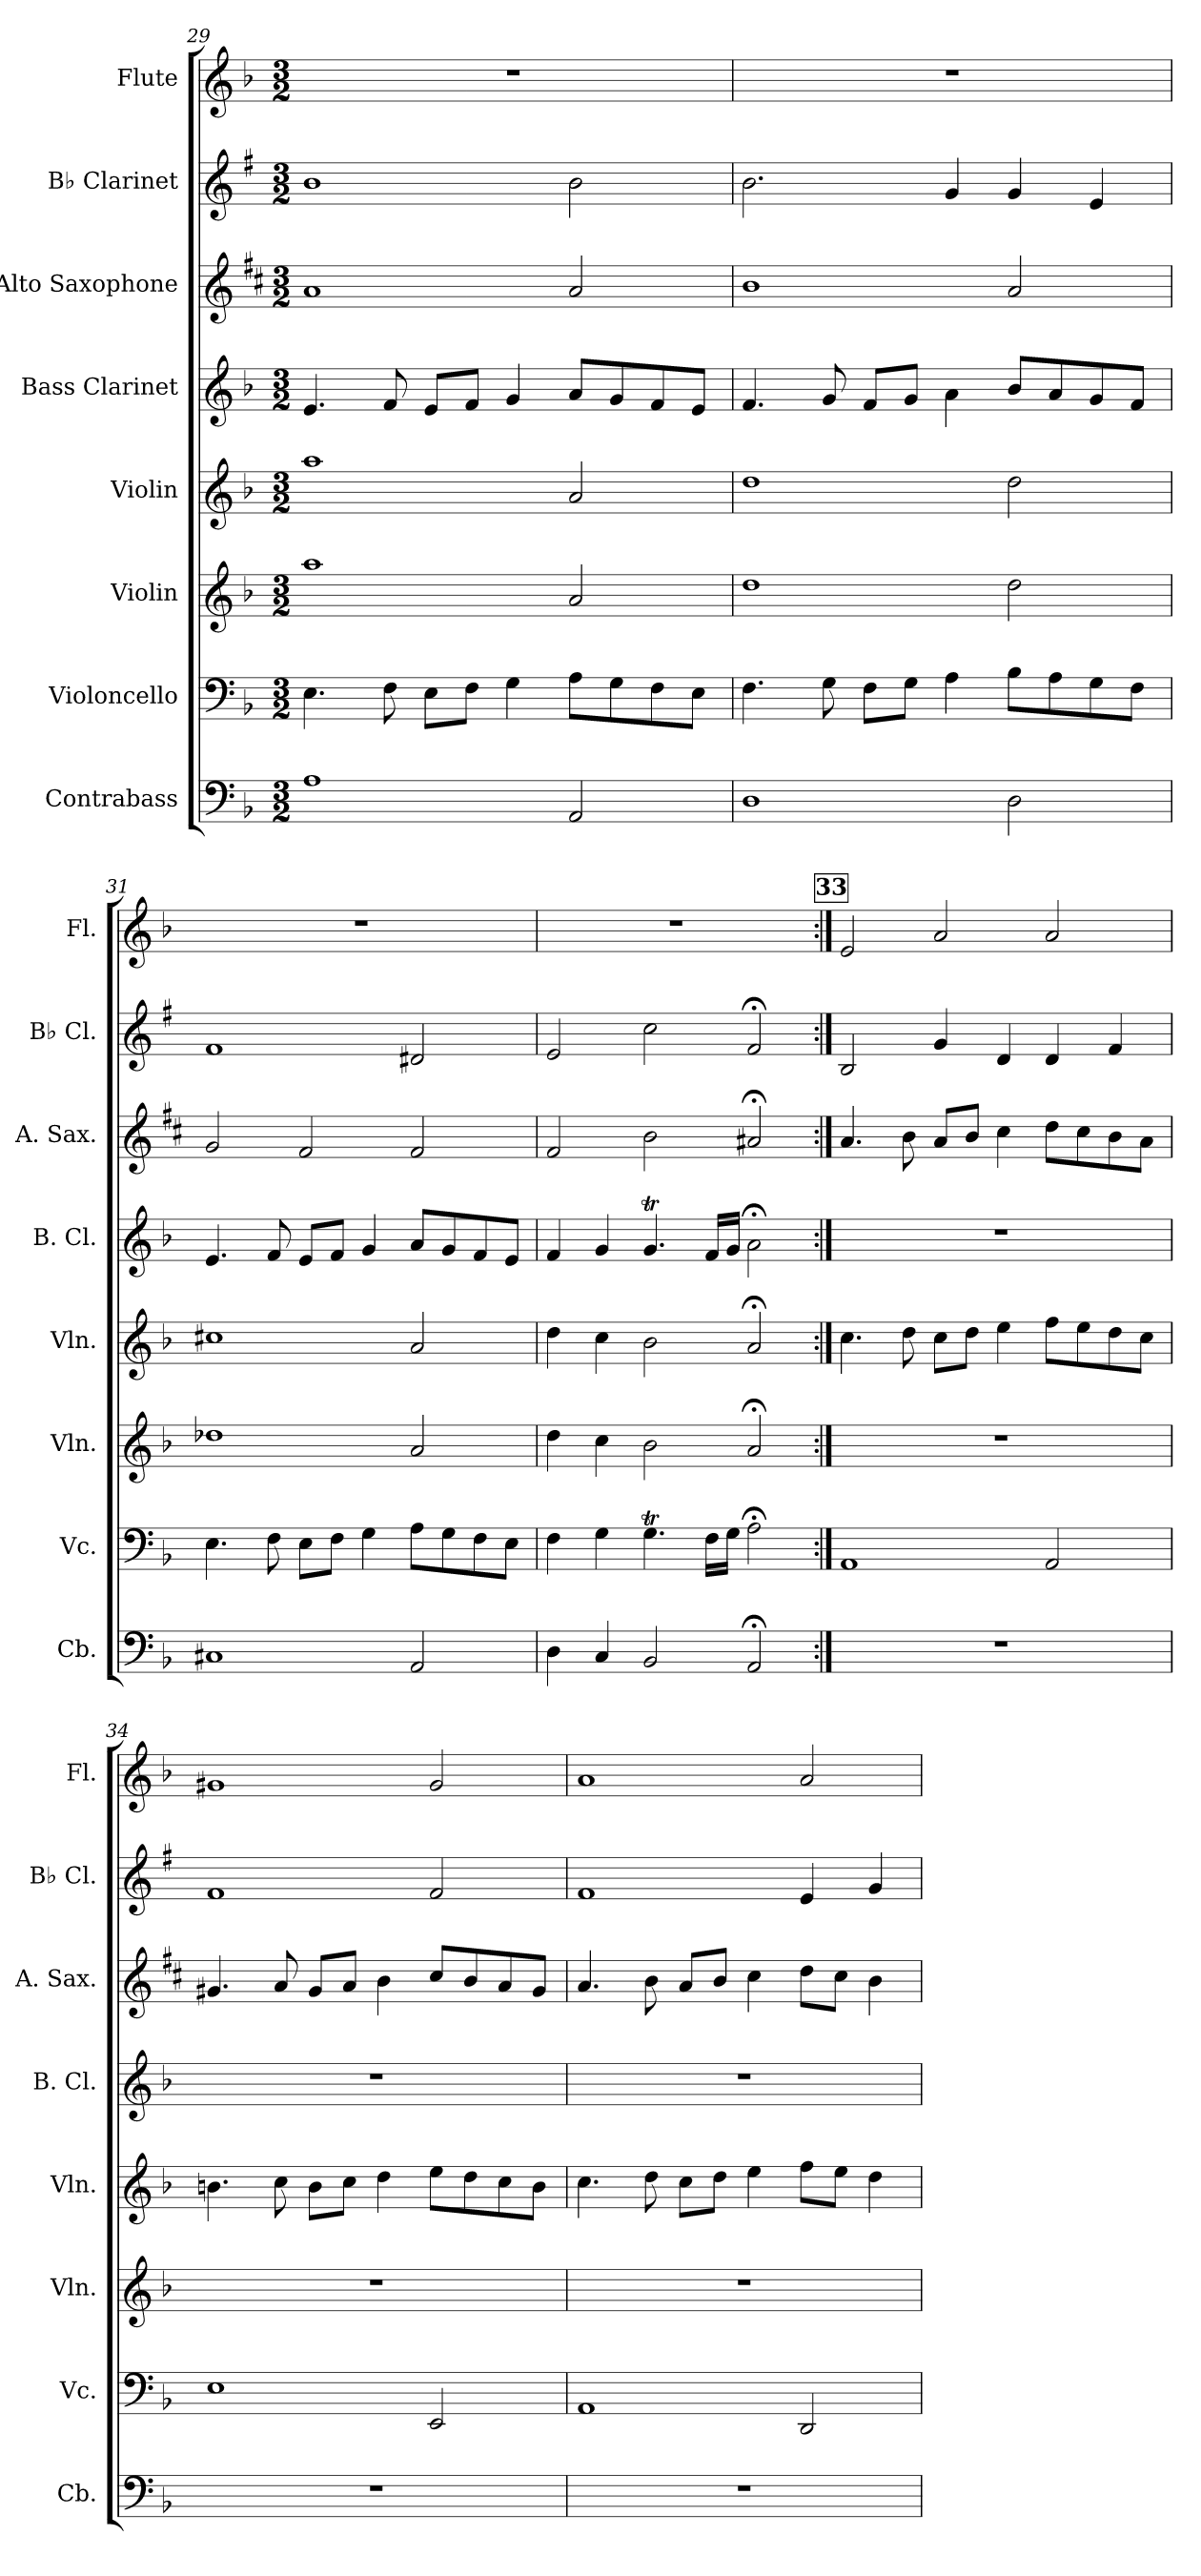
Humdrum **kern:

**kern	**kern	**kern	**kern	**kern	**kern	**kern	**kern
*part8	*part7	*part6	*part5	*part4	*part3	*part2	*part1
*staff8	*staff7	*staff6	*staff5	*staff4	*staff3	*staff2	*staff1
*I"Contrabass	*I"Violoncello	*I"Violin	*I"Violin	*I"Bass Clarinet	*I"Alto Saxophone	*I"B♭ Clarinet	*I"Flute
*I'Cb.	*I'Vc.	*I'Vln.	*I'Vln.	*I'B. Cl.	*I'A. Sax.	*I'B♭ Cl.	*I'Fl.
*clefF4	*clefF4	*clefG2	*clefG2	*clefG2	*clefG2	*clefG2	*clefG2
*ITrd7c12	*	*	*	*ITrd8c14	*ITrd5c9	*ITrd1c2	*
*k[b-]	*k[b-]	*k[b-]	*k[b-]	*k[b-]	*k[b-]	*k[b-]	*k[b-]
*M3/2	*M3/2	*M3/2	*M3/2	*M3/2	*M3/2	*M3/2	*M3/2
=29	=29	=29	=29	=29	=29	=29	=29
1AA	4.E\	1aa	1aa	4.E/	1c	1a	1.r
.	8F\	.	.	8F/	.	.	.
.	8E\L	.	.	8E/L	.	.	.
.	8F\J	.	.	8F/J	.	.	.
.	4G\	.	.	4G/	.	.	.
2AAA/	8A\L	2a/	2a/	8A/L	2c/	2a\	.
.	8G\	.	.	8G/	.	.	.
.	8F\	.	.	8F/	.	.	.
.	8E\J	.	.	8E/J	.	.	.
!!LO:PB:g=z
=30	=30	=30	=30	=30	=30	=30	=30
1DD	4.F\	1dd	1dd	4.F/	1d	2.a\	1.r
.	8G\	.	.	8G/	.	.	.
.	8F\L	.	.	8F/L	.	.	.
.	8G\J	.	.	8G/J	.	.	.
.	4A\	.	.	4A\	.	4f/	.
2DD\	8B-\L	2dd\	2dd\	8B-/L	2c/	4f/	.
.	8A\	.	.	8A/	.	.	.
.	8G\	.	.	8G/	.	4d/	.
.	8F\J	.	.	8F/J	.	.	.
=31	=31	=31	=31	=31	=31	=31	=31
1CC#X	4.E\	1dd-X	1cc#X	4.E/	2B-/	1e	1.r
.	8F\	.	.	8F/	.	.	.
.	8E\L	.	.	8E/L	2A/	.	.
.	8F\J	.	.	8F/J	.	.	.
.	4G\	.	.	4G/	.	.	.
2AAA/	8A\L	2a/	2a/	8A/L	2A/	2c#X/	.
.	8G\	.	.	8G/	.	.	.
.	8F\	.	.	8F/	.	.	.
.	8E\J	.	.	8E/J	.	.	.
=32	=32	=32	=32	=32	=32	=32	=32
4DD\	4F\	4dd\	4dd\	4F/	2A/	2d/	1.r
4CC/	4G\	4cc\	4cc\	4G/	.	.	.
2BBB-/	4.GT\	2b-\	2b-\	4.GT/	2d\	2b-\	.
.	16F\LL	.	.	16F/LL	.	.	.
.	16G\JJ	.	.	16G/JJ	.	.	.
2AAA;</	2A;<\	2a;</	2a;</	2A;<\	2c#X;</	2e;</	.
!!LO:REH:place=s1:a:B:fs=14:t=33
=33:|!	=33:|!	=33:|!	=33:|!	=33:|!	=33:|!	=33:|!	=33:|!
1.r	1AA	1.r	4.cc\	1.r	4.c/	2A/	2e/
.	.	.	8dd\	.	8d\	.	.
.	.	.	8cc\L	.	8c/L	4f/	2a/
.	.	.	8dd\J	.	8d/J	.	.
.	.	.	4ee\	.	4e\	4c/	.
.	2AA/	.	8ff\L	.	8f\L	4c/	2a/
.	.	.	8ee\	.	8e\	.	.
.	.	.	8dd\	.	8d\	4e/	.
.	.	.	8cc\J	.	8c\J	.	.
!!LO:PB:g=z
=34	=34	=34	=34	=34	=34	=34	=34
1.r	1E	1.r	4.bn\	1.r	4.Bn/	1e	1g#X
.	.	.	8cc\	.	8c/	.	.
.	.	.	8b\L	.	8B/L	.	.
.	.	.	8cc\J	.	8c/J	.	.
.	.	.	4dd\	.	4d\	.	.
.	2EE/	.	8ee\L	.	8e/L	2e/	2g#/
.	.	.	8dd\	.	8d/	.	.
.	.	.	8cc\	.	8c/	.	.
.	.	.	8b\J	.	8B/J	.	.
=35	=35	=35	=35	=35	=35	=35	=35
1.r	1AA	1.r	4.cc\	1.r	4.c/	1e	1a
.	.	.	8dd\	.	8d\	.	.
.	.	.	8cc\L	.	8c/L	.	.
.	.	.	8dd\J	.	8d/J	.	.
.	.	.	4ee\	.	4e\	.	.
.	2DD/	.	8ff\L	.	8f\L	4d/	2a/
.	.	.	8ee\J	.	8e\J	.	.
.	.	.	4dd\	.	4d\	4f/	.
=	=	=	=	=	=	=	=
*-	*-	*-	*-	*-	*-	*-	*-
